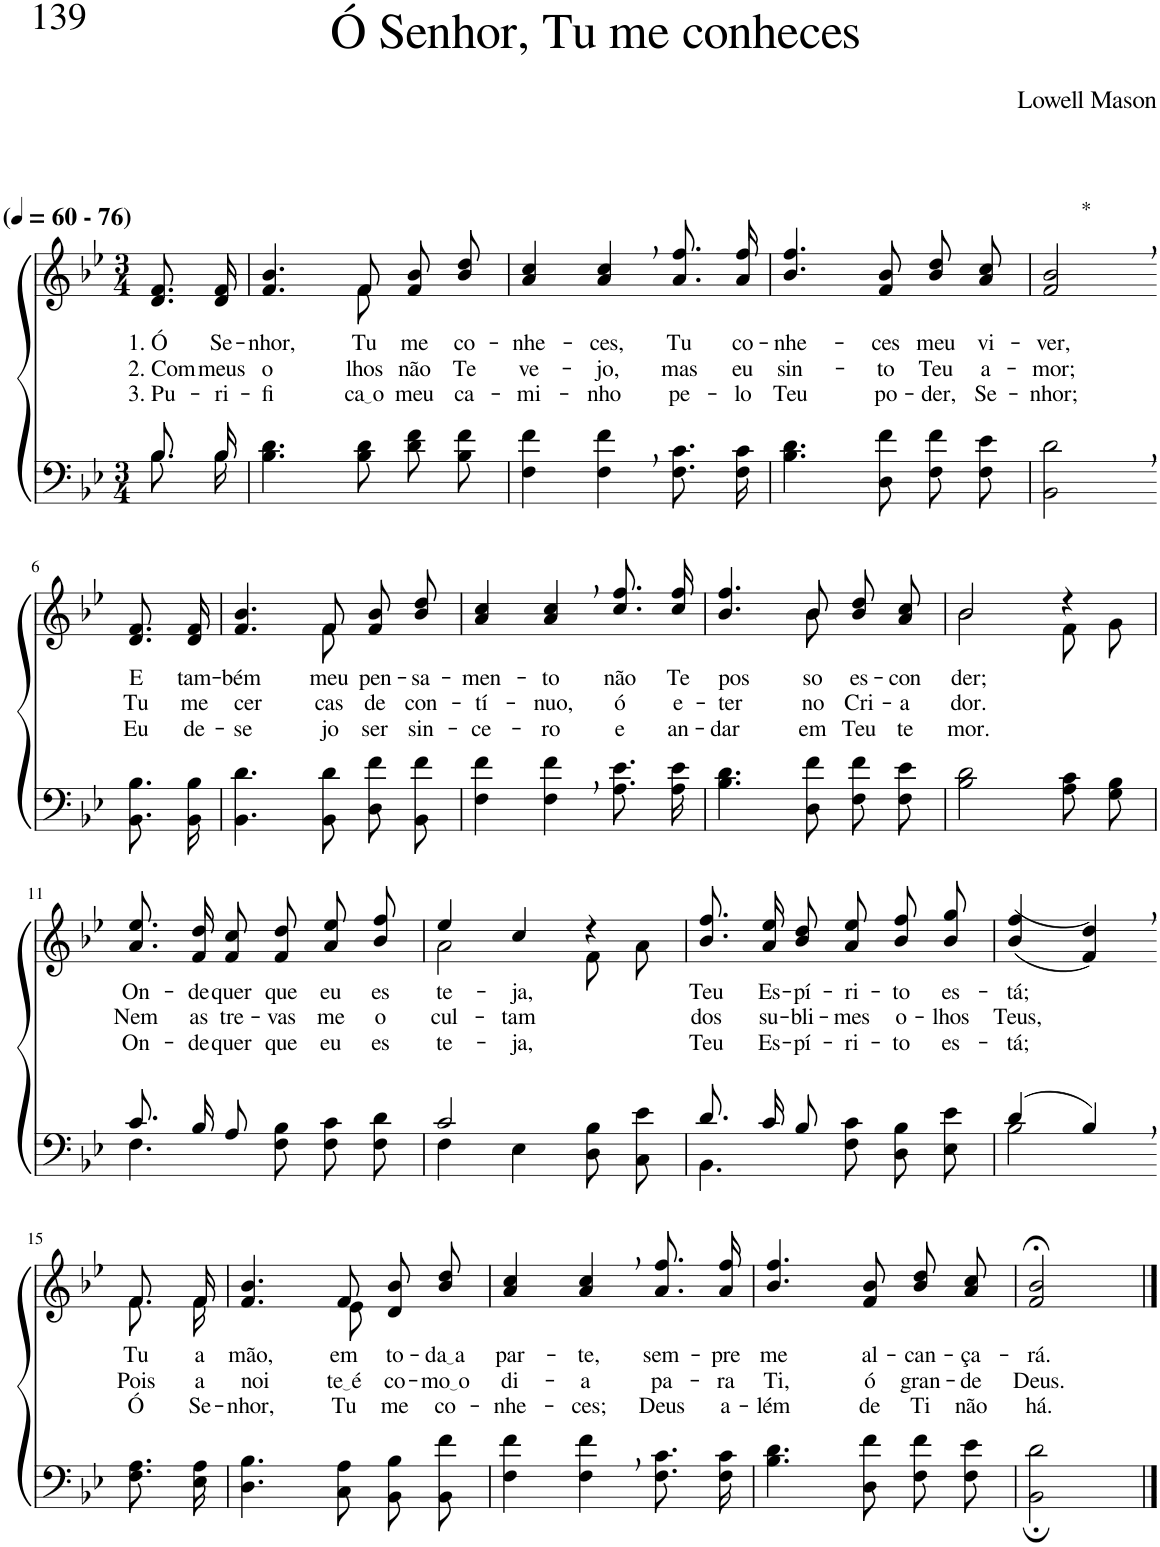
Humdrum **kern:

**kern	**kern	**text	**text	**text
*part2	*part1	*part1	*part1	*part1
*staff2	*staff1	*staff1	*staff1	*staff1
*I"Parte III e IV	*I"Parte I e II	*	*	*
*clefF4	*clefG2	*	*	*
*Trd2c3	*Trd2c3	*	*	*
*k[b-e-]	*k[b-e-]	*	*	*
*M3/4	*M3/4	*	*	*
*MM60	*MM60	*	*	*
=1	=1	=1	=1	=1
*^	*	*	*	*
!	!	!LO:TX:a:B:t=(	!	!	!
!	!	!LO:TX:a:B:t=- 76)	!	!	!
!	!	!	!LO:LY:b	!LO:LY:b	!LO:LY:b
8.B-/L	8.B-\L	8.d/ 8.f/L	1. Ó	2. Com	3. Pu-
!	!	!	!LO:LY:b	!LO:LY:b	!LO:LY:b
16B-/Jk	16B-\Jk	16d/ 16f/Jk	Se-	meus	-ri-
=2	=2	=2	=2	=2	=2
!	!	!	!LO:LY:b	!LO:LY:b	!LO:LY:b
*v	*v	*^	*	*	*
4.B-\ 4.d\	4.f/ 4.b-/	4.ryy	-nhor,	o-	-fi-
!	!	!	!LO:LY:b	!LO:LY:b	!LO:LY:b
8B-\ 8d\	8f/	8f\	Tu	-lhos	ca o
!	!	!	!LO:LY:b	!LO:LY:b	!LO:LY:b
8d\ 8f\L	8f/ 8b-/L	4ryy	me	não	meu
!	!	!	!LO:LY:b	!LO:LY:b	!LO:LY:b
8B-\ 8f\J	8b-/ 8dd/J	.	co-	Te	ca-
*	*v	*v	*	*	*
=3	=3	=3	=3	=3
!	!	!LO:LY:b	!LO:LY:b	!LO:LY:b
4F\ 4f\	4a/ 4cc/	-nhe-	ve-	-mi-
!	!	!LO:LY:b	!LO:LY:b	!LO:LY:b
4F\, 4f\,	4a/, 4cc/,	-ces,	-jo,	-nho
!	!	!LO:LY:b	!LO:LY:b	!LO:LY:b
8.F\ 8.c\L	8.a\ 8.ff\L	Tu	mas	pe-
!	!	!LO:LY:b	!LO:LY:b	!LO:LY:b
16F\ 16c\Jk	16a\ 16ff\Jk	co-	eu	-lo
=4	=4	=4	=4	=4
!	!	!LO:LY:b	!LO:LY:b	!LO:LY:b
4.B-\ 4.d\	4.b-/ 4.ff/	-nhe-	sin-	Teu
!	!	!LO:LY:b	!LO:LY:b	!LO:LY:b
8D\ 8f\	8f/ 8b-/	-ces	-to	po-
!	!	!LO:LY:b	!LO:LY:b	!LO:LY:b
8F\ 8f\L	8b-\ 8dd\L	meu	Teu	-der,
!	!	!LO:LY:b	!LO:LY:b	!LO:LY:b
8F\ 8e-\J	8a\ 8cc\J	vi-	a-	Se-
=5	=5	=5	=5	=5
!	!LO:TX:a:t=*	!	!	!
!	!	!LO:LY:b	!LO:LY:b	!LO:LY:b
2BB-\, 2d\,	2f/, 2b-/,	-ver,	-mor;	-nhor;
!!LO:LB:g=z
=6-	=6-	=6-	=6-	=6-
!	!	!LO:LY:b	!LO:LY:b	!LO:LY:b
8.BB-\ 8.B-\L	8.d/ 8.f/L	E	Tu	Eu
!	!	!LO:LY:b	!LO:LY:b	!LO:LY:b
16BB-\ 16B-\Jk	16d/ 16f/Jk	tam-	me	de-
=7	=7	=7	=7	=7
!	!	!LO:LY:b	!LO:LY:b	!LO:LY:b
*	*^	*	*	*
4.BB-\ 4.d\	4.f/ 4.b-/	4.ryy	-bém	cer-	-se-
!	!	!	!LO:LY:b	!LO:LY:b	!LO:LY:b
8BB-\ 8d\	8f/	8f\	meu	-cas	-jo
!	!	!	!LO:LY:b	!LO:LY:b	!LO:LY:b
8D\ 8f\L	8f/ 8b-/L	4ryy	pen-	de	ser
!	!	!	!LO:LY:b	!LO:LY:b	!LO:LY:b
8BB-\ 8f\J	8b-/ 8dd/J	.	-sa-	con-	sin-
*	*v	*v	*	*	*
=8	=8	=8	=8	=8
!	!	!LO:LY:b	!LO:LY:b	!LO:LY:b
4F\ 4f\	4a/ 4cc/	-men-	-tí-	-ce-
!	!	!LO:LY:b	!LO:LY:b	!LO:LY:b
4F\, 4f\,	4a/, 4cc/,	-to	-nuo,	-ro
!	!	!LO:LY:b	!LO:LY:b	!LO:LY:b
8.A\ 8.e-\L	8.cc\ 8.ff\L	não	ó	e
!	!	!LO:LY:b	!LO:LY:b	!LO:LY:b
16A\ 16e-\Jk	16cc\ 16ff\Jk	Te	e-	an-
=9	=9	=9	=9	=9
!	!	!LO:LY:b	!LO:LY:b	!LO:LY:b
*	*^	*	*	*
4.B-\ 4.d\	4.b-/ 4.ff/	4.ryy	pos-	-ter-	-dar
!	!	!	!LO:LY:b	!LO:LY:b	!LO:LY:b
8D\ 8f\	8b-/	8b-\	-so	-no	em
!	!	!	!LO:LY:b	!LO:LY:b	!LO:LY:b
8F\ 8f\L	8b-\ 8dd\L	4ryy	es-	Cri-	Teu
!	!	!	!LO:LY:b	!LO:LY:b	!LO:LY:b
8F\ 8e-\J	8a\ 8cc\J	.	-con-	-a-	te-
=10	=10	=10	=10	=10	=10
!	!	!	!LO:LY:b	!LO:LY:b	!LO:LY:b
2B-\ 2d\	2b-/	2b-\	-der;	-dor.	-mor.
8A\ 8c\L	4r	8f\L	.	.	.
8G\ 8B-\J	.	8g\J	.	.	.
!!LO:LB:g=z
=11	=11	=11	=11	=11	=11
*^	*	*	*	*	*
!	!	!	!	!LO:LY:b	!LO:LY:b	!LO:LY:b
*	*	*v	*v	*	*	*
8.c/L	4.F\	8.a\ 8.ee-\L	On-	Nem	On-
!	!	!	!LO:LY:b	!LO:LY:b	!LO:LY:b
16B-/Jk	.	16f\ 16dd\Jk	-de	as	-de
!	!	!	!LO:LY:b	!LO:LY:b	!LO:LY:b
8A/	.	8f/ 8cc/L	quer	tre-	quer
!	!	!	!LO:LY:b	!LO:LY:b	!LO:LY:b
4.ryy	8F\ 8B-\	8f/ 8dd/J	que	-vas	que
!	!	!	!LO:LY:b	!LO:LY:b	!LO:LY:b
.	8F\ 8c\L	8a\ 8ee-\L	eu	me	eu
!	!	!	!LO:LY:b	!LO:LY:b	!LO:LY:b
.	8F\ 8d\J	8b-\ 8ff\J	es-	o-	es-
=12	=12	=12	=12	=12	=12
*	*	*^	*	*	*
!	!	!	!	!LO:LY:b	!LO:LY:b	!LO:LY:b
2c/	4F\	4ee-/	2a\	-te-	-cul-	-te-
!	!	!	!	!LO:LY:b	!LO:LY:b	!LO:LY:b
.	4E-\	4cc/	.	-ja,	-tam	-ja,
4ryy	8D\ 8B-\L	4r	8f\L	.	.	.
.	8C\ 8e-\J	.	8a\J	.	.	.
=13	=13	=13	=13	=13	=13	=13
!	!	!	!	!LO:LY:b	!LO:LY:b	!LO:LY:b
*	*	*v	*v	*	*	*
8.d/L	4.BB-\	8.b-\ 8.ff\L	Teu	dos	Teu
!	!	!	!LO:LY:b	!LO:LY:b	!LO:LY:b
16c/Jk	.	16a\ 16ee-\Jk	Es-	su-	Es-
!	!	!	!LO:LY:b	!LO:LY:b	!LO:LY:b
8B-/	.	8b-\ 8dd\L	-pí-	-bli-	-pí-
!	!	!	!LO:LY:b	!LO:LY:b	!LO:LY:b
4.ryy	8F\ 8c\	8a\ 8ee-\J	-ri-	-mes	-ri-
!	!	!	!LO:LY:b	!LO:LY:b	!LO:LY:b
.	8D\ 8B-\L	8b-\ 8ff\L	-to	o-	-to
!	!	!	!LO:LY:b	!LO:LY:b	!LO:LY:b
.	8E-\ 8e-\J	8b-\ 8gg\J	es-	-lhos	es-
=14	=14	=14	=14	=14	=14
!	!	!	!LO:LY:b	!LO:LY:b	!LO:LY:b
(4d/	2B-\	((4b-/ 4ff/	-tá;	Teus,	-tá;
4B-,/)	.	4f/, 4dd/,))	.	.	.
*v	*v	*	*	*	*
!!LO:LB:g=z
=15-	=15-	=15-	=15-	=15-
!	!	!LO:LY:b	!LO:LY:b	!LO:LY:b
*	*^	*	*	*
8.F\ 8.A\L	8.f\L	8.f/L	Tu	Pois	-Ó
!	!	!	!LO:LY:b	!LO:LY:b	!LO:LY:b
16E-\ 16A\Jk	16f\Jk	16f/Jk	a	a	Se-
=16	=16	=16	=16	=16	=16
!	!	!	!LO:LY:b	!LO:LY:b	!LO:LY:b
4.D\ 4.B-\	4.f/ 4.b-/	4.ryy	mão,	noi-	-nhor,
!	!	!	!LO:LY:b	!LO:LY:b	!LO:LY:b
8C\ 8A\	8f/	8e-\	em	te é	Tu
!	!	!	!LO:LY:b	!LO:LY:b	!LO:LY:b
8BB-\ 8B-\L	8d/ 8b-/L	4ryy	to-	co-	me
!	!	!	!LO:LY:b	!LO:LY:b	!LO:LY:b
8BB-\ 8f\J	8b-/ 8dd/J	.	da a	mo o	co-
*	*v	*v	*	*	*
=17	=17	=17	=17	=17
!	!	!LO:LY:b	!LO:LY:b	!LO:LY:b
4F\ 4f\	4a/ 4cc/	par-	di-	-nhe-
!	!	!LO:LY:b	!LO:LY:b	!LO:LY:b
4F\, 4f\,	4a/, 4cc/,	-te,	-a	-ces;
!	!	!LO:LY:b	!LO:LY:b	!LO:LY:b
8.F\ 8.c\L	8.a\ 8.ff\L	sem-	pa-	Deus
!	!	!LO:LY:b	!LO:LY:b	!LO:LY:b
16F\ 16c\Jk	16a\ 16ff\Jk	-pre	-ra	a-
=18	=18	=18	=18	=18
!	!	!LO:LY:b	!LO:LY:b	!LO:LY:b
4.B-\ 4.d\	4.b-/ 4.ff/	me	Ti,	-lém
!	!	!LO:LY:b	!LO:LY:b	!LO:LY:b
8D\ 8f\	8f/ 8b-/	al-	ó	de
!	!	!LO:LY:b	!LO:LY:b	!LO:LY:b
8F\ 8f\L	8b-\ 8dd\L	-can-	gran-	Ti
!	!	!LO:LY:b	!LO:LY:b	!LO:LY:b
8F\ 8e-\J	8a\ 8cc\J	-ça-	-de	não
=19	=19	=19	=19	=19
!	!	!LO:LY:b	!LO:LY:b	!LO:LY:b
2BB-\; 2d\;	2f/;< 2b-/;<	-rá.	Deus.	há.
==	==	==	==	==
*-	*-	*-	*-	*-
